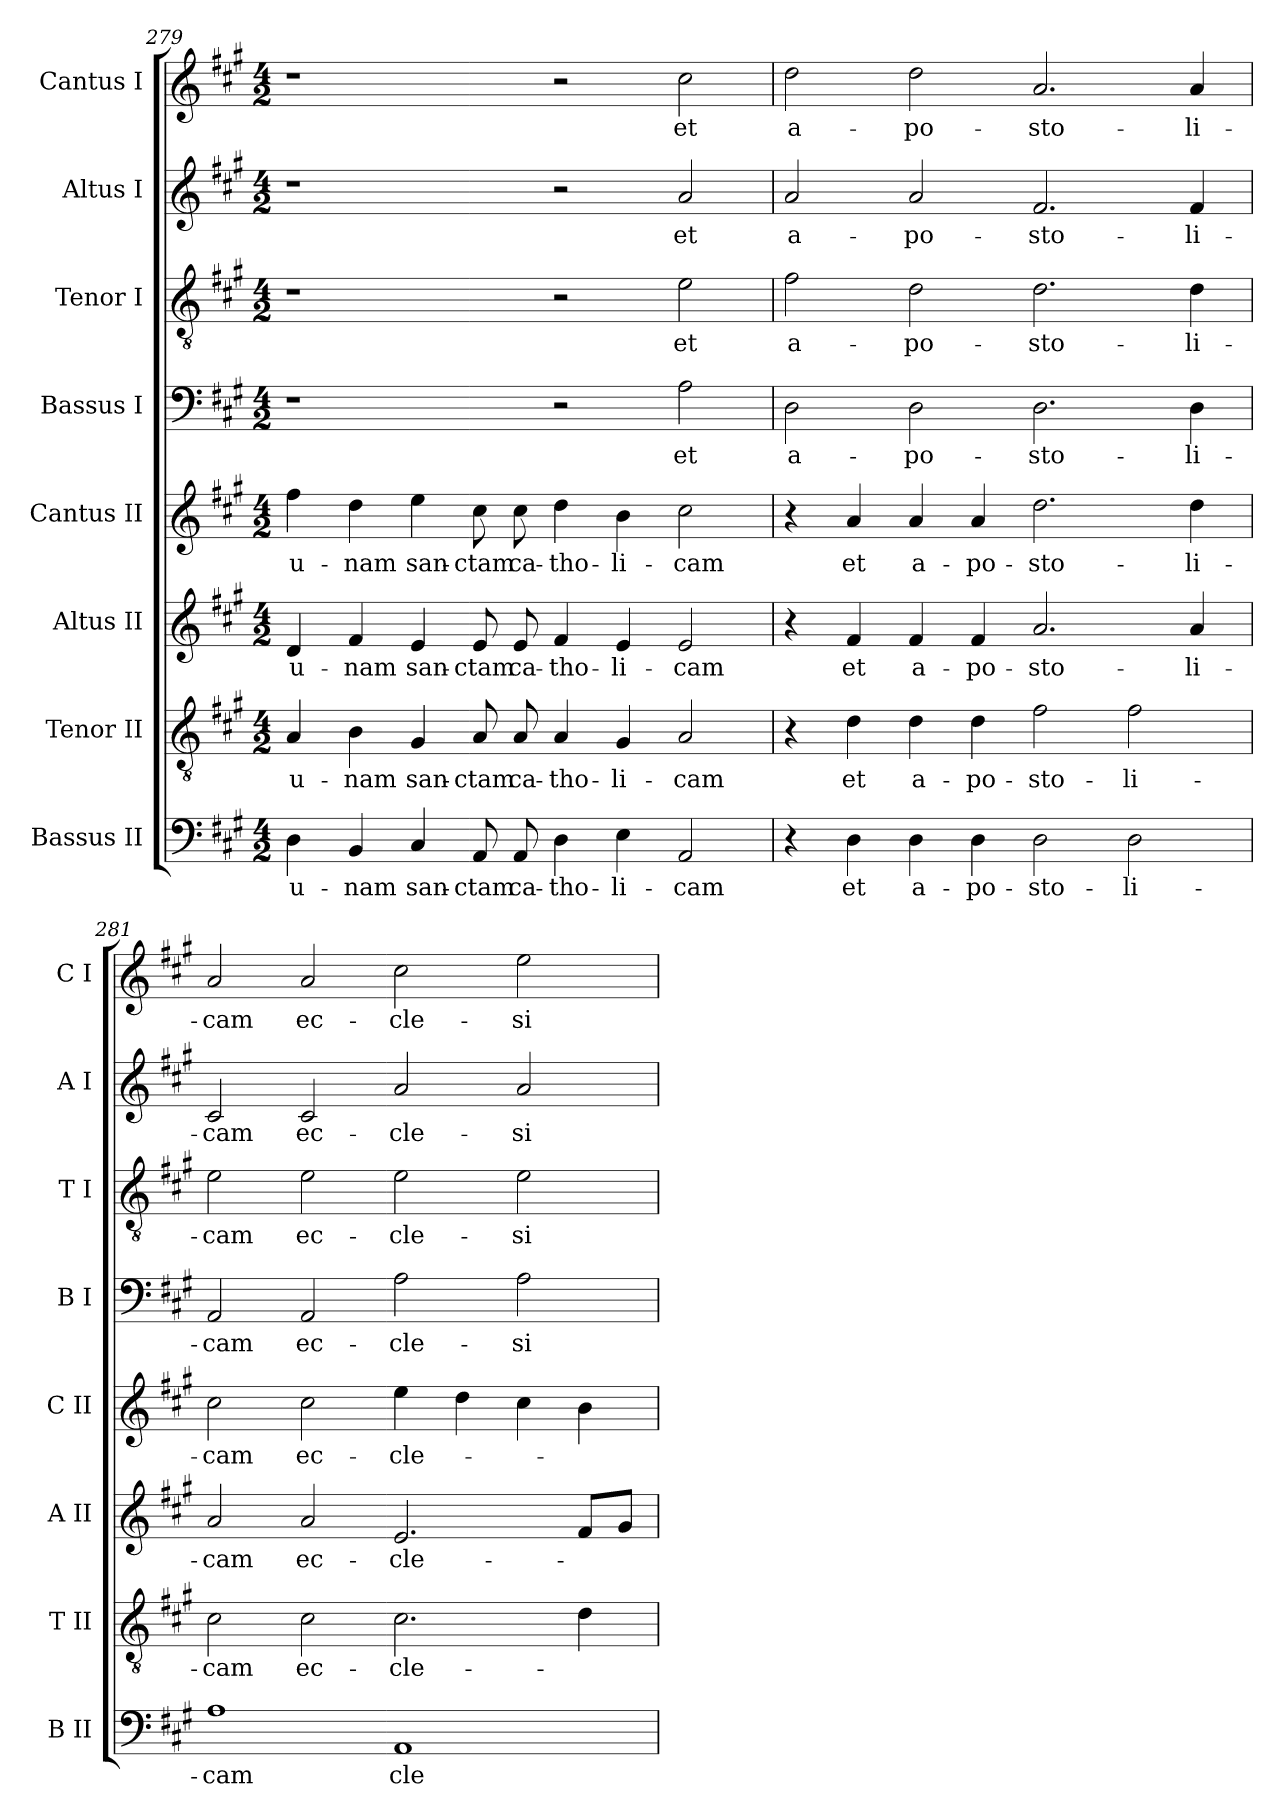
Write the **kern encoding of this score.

**kern	**text	**kern	**text	**kern	**text	**kern	**text	**kern	**text	**kern	**text	**kern	**text	**kern	**text
*part8	*part8	*part7	*part7	*part6	*part6	*part5	*part5	*part4	*part4	*part3	*part3	*part2	*part2	*part1	*part1
*staff8	*staff8	*staff7	*staff7	*staff6	*staff6	*staff5	*staff5	*staff4	*staff4	*staff3	*staff3	*staff2	*staff2	*staff1	*staff1
*I"Bassus II	*	*I"Tenor II	*	*I"Altus II	*	*I"Cantus II	*	*I"Bassus I	*	*I"Tenor I	*	*I"Altus I	*	*I"Cantus I	*
*I'B II	*	*I'T II	*	*I'A II	*	*I'C II	*	*I'B I	*	*I'T I	*	*I'A I	*	*I'C I	*
*clefF4	*	*clefGv2	*	*clefG2	*	*clefG2	*	*clefF4	*	*clefGv2	*	*clefG2	*	*clefG2	*
*k[f#c#g#]	*	*k[f#c#g#]	*	*k[f#c#g#]	*	*k[f#c#g#]	*	*k[f#c#g#]	*	*k[f#c#g#]	*	*k[f#c#g#]	*	*k[f#c#g#]	*
*A:	*	*A:	*	*A:	*	*A:	*	*A:	*	*A:	*	*A:	*	*A:	*
*M4/2	*	*M4/2	*	*M4/2	*	*M4/2	*	*M4/2	*	*M4/2	*	*M4/2	*	*M4/2	*
=279	=279	=279	=279	=279	=279	=279	=279	=279	=279	=279	=279	=279	=279	=279	=279
4D\	u-	4A/	u-	4d/	u-	4ff#\	u-	1r	.	1r	.	1r	.	1r	.
4BB/	-nam	4B\	-nam	4f#/	-nam	4dd\	-nam	.	.	.	.	.	.	.	.
4C#/	san-	4G#/	san-	4e/	san-	4ee\	san-	.	.	.	.	.	.	.	.
8AA/	-ctam	8A/	-ctam	8e/	-ctam	8cc#\	-ctam	.	.	.	.	.	.	.	.
8AA/	ca-	8A/	ca-	8e/	ca-	8cc#\	ca-	.	.	.	.	.	.	.	.
4D\	-tho-	4A/	-tho-	4f#/	-tho-	4dd\	-tho-	2r	.	2r	.	2r	.	2r	.
4E\	-li-	4G#/	-li-	4e/	-li-	4b\	-li-	.	.	.	.	.	.	.	.
2AA/	-cam	2A/	-cam	2e/	-cam	2cc#\	-cam	2A\	et	2e\	et	2a/	et	2cc#\	et
=280	=280	=280	=280	=280	=280	=280	=280	=280	=280	=280	=280	=280	=280	=280	=280
4r	.	4r	.	4r	.	4r	.	2D\	a-	2f#\	a-	2a/	a-	2dd\	a-
4D\	et	4d\	et	4f#/	et	4a/	et	.	.	.	.	.	.	.	.
4D\	a-	4d\	a-	4f#/	a-	4a/	a-	2D\	-po-	2d\	-po-	2a/	-po-	2dd\	-po-
4D\	-po-	4d\	-po-	4f#/	-po-	4a/	-po-	.	.	.	.	.	.	.	.
2D\	-sto-	2f#\	-sto-	2.a/	-sto-	2.dd\	-sto-	2.D\	-sto-	2.d\	-sto-	2.f#/	-sto-	2.a/	-sto-
2D\	-li-	2f#\	-li-	.	.	.	.	.	.	.	.	.	.	.	.
.	.	.	.	4a/	-li-	4dd\	-li-	4D\	-li-	4d\	-li-	4f#/	-li-	4a/	-li-
=281	=281	=281	=281	=281	=281	=281	=281	=281	=281	=281	=281	=281	=281	=281	=281
1A	-cam	2c#\	-cam	2a/	-cam	2cc#\	-cam	2AA/	-cam	2e\	-cam	2c#/	-cam	2a/	-cam
.	.	2c#\	ec-	2a/	ec-	2cc#\	ec-	2AA/	ec-	2e\	ec-	2c#/	ec-	2a/	ec-
1AA	cle-	2.c#\	-cle-	2.e/	-cle-	4ee\	-cle-	2A\	-cle-	2e\	-cle-	2a/	-cle-	2cc#\	-cle-
.	.	.	.	.	.	4dd\	.	.	.	.	.	.	.	.	.
.	.	.	.	.	.	4cc#\	.	2A\	-si-	2e\	-si-	2a/	-si-	2ee\	-si-
.	.	4d\	.	8f#/L	.	4b\	.	.	.	.	.	.	.	.	.
.	.	.	.	8g#/J	.	.	.	.	.	.	.	.	.	.	.
=	=	=	=	=	=	=	=	=	=	=	=	=	=	=	=
*-	*-	*-	*-	*-	*-	*-	*-	*-	*-	*-	*-	*-	*-	*-	*-
